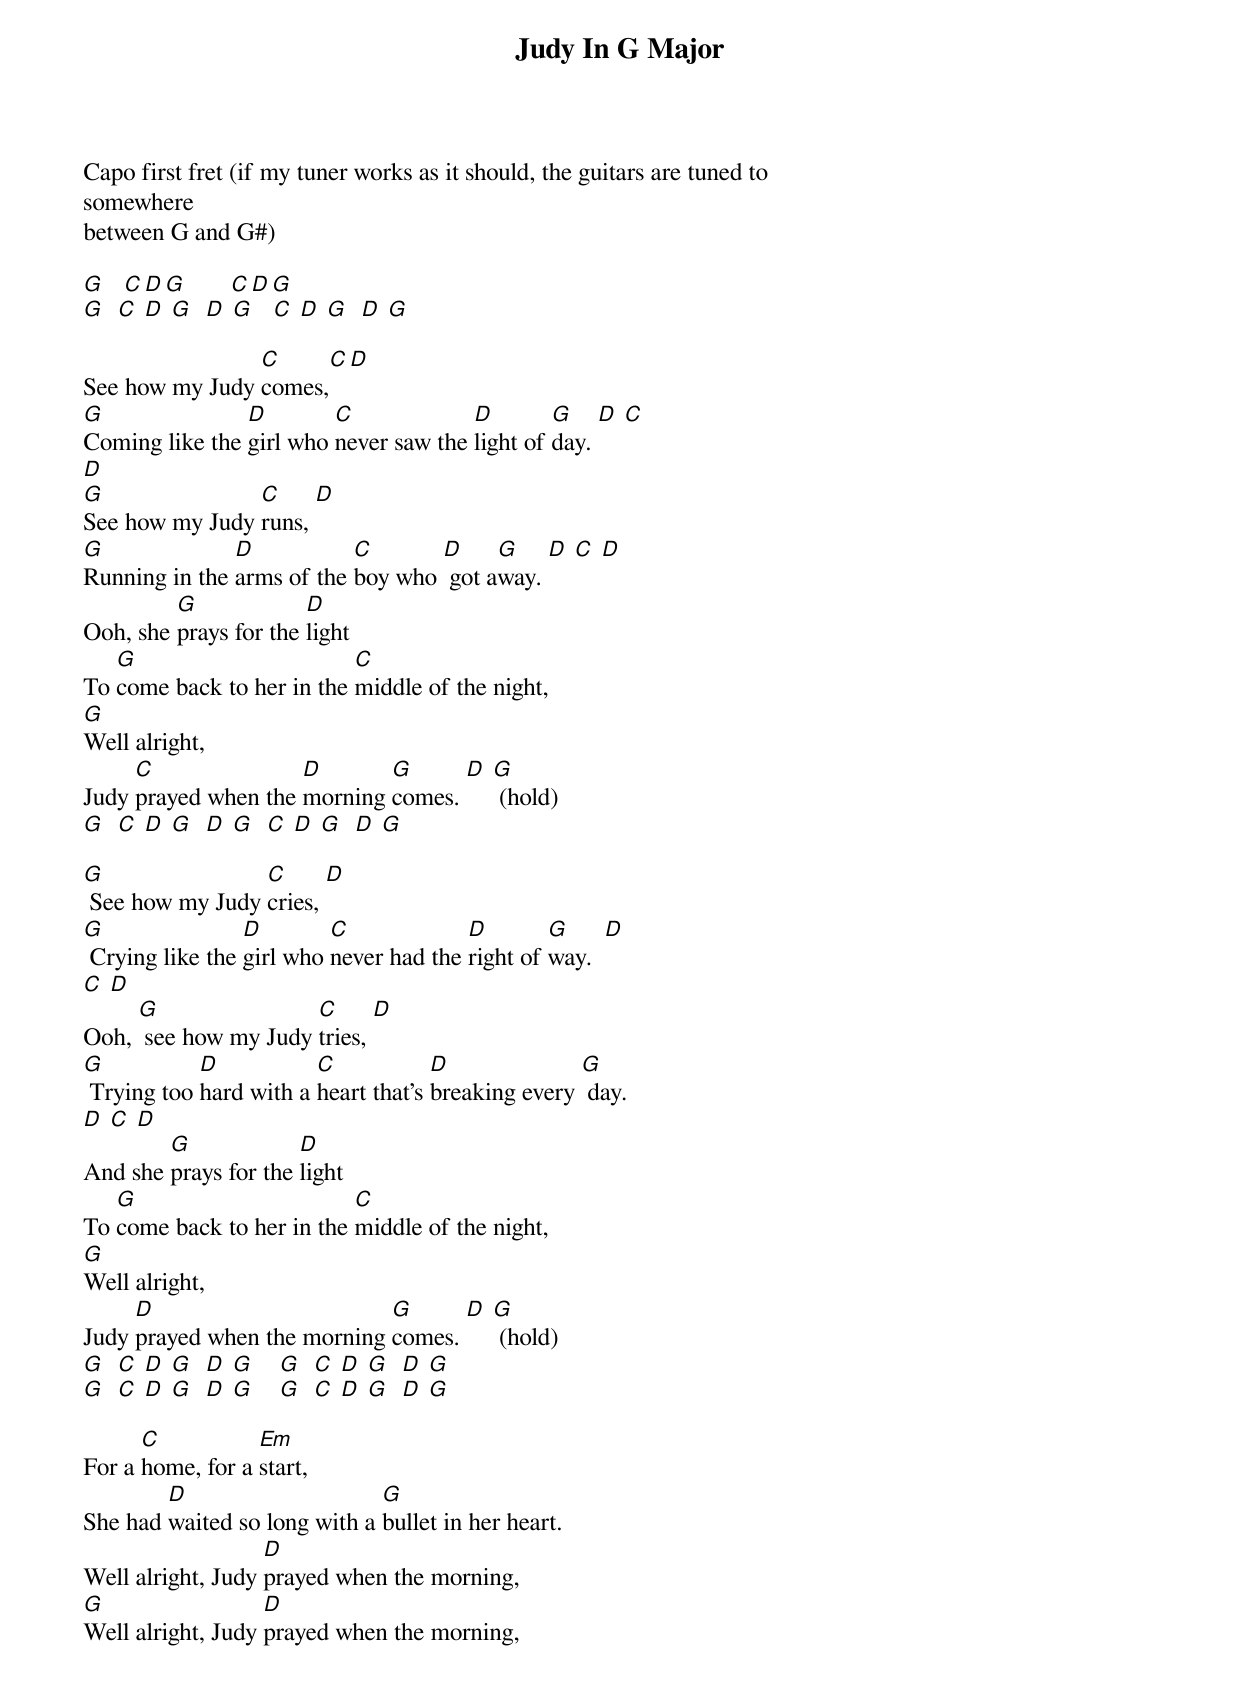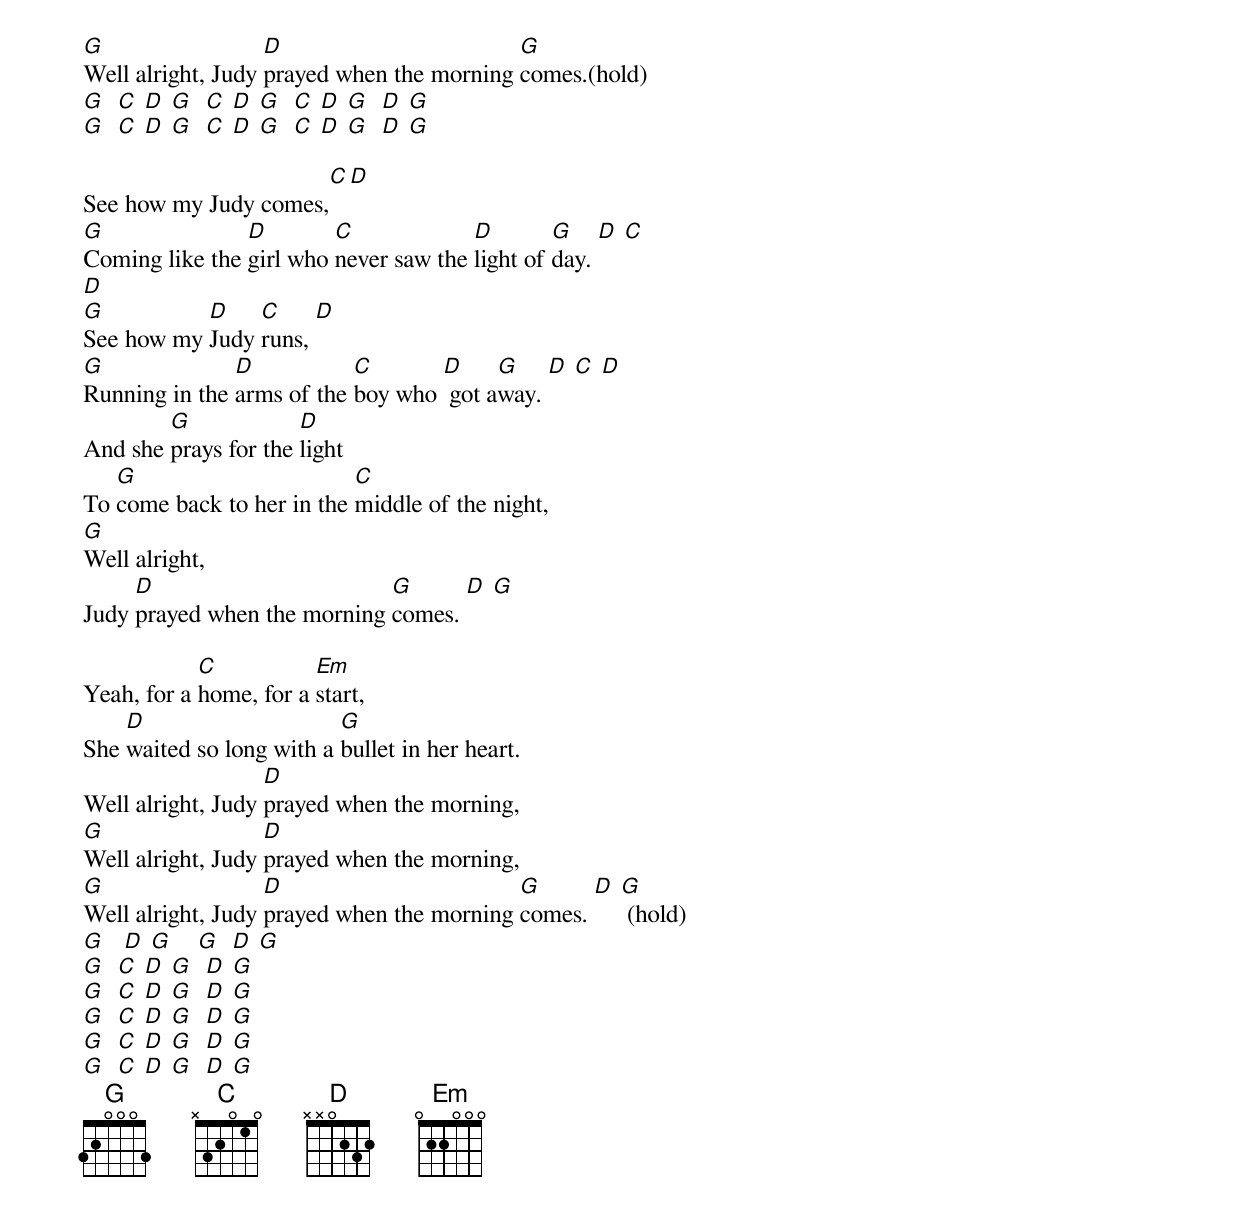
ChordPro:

{title: Judy In G Major}
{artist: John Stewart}
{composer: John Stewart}
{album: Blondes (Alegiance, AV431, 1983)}

Capo first fret (if my tuner works as it should, the guitars are tuned to
somewhere
between G and G#)

[G]   [C][D][G]       [C][D][G]
[G]  [C] [D] [G]  [D] [G]   [C] [D] [G]  [D] [G]

See how my Judy [C]comes,[C][D]
[G]Coming like the [D]girl who [C]never saw the [D]light of [G]day. [D] [C]
[D]
[G]See how my Judy [C]runs, [D]
[G]Running in the [D]arms of the [C]boy who [D] got a[G]way. [D] [C] [D]
Ooh, she [G]prays for the [D]light
To [G]come back to her in the [C]middle of the night,
[G]Well alright,
Judy [C]prayed when the [D]morning [G]comes. [D] [G] (hold)
[G]  [C] [D] [G]  [D] [G]  [C] [D] [G]  [D] [G]

[G] See how my Judy [C]cries, [D]
[G] Crying like the [D]girl who [C]never had the [D]right of [G]way.  [D]
[C] [D]
Ooh, [G] see how my Judy [C]tries, [D]
[G] Trying too [D]hard with a [C]heart that's [D]breaking every [G] day.
[D] [C] [D]
And she [G]prays for the [D]light
To [G]come back to her in the [C]middle of the night,
[G]Well alright,
Judy [D]prayed when the morning [G]comes. [D] [G] (hold)
[G]  [C] [D] [G]  [D] [G]    [G]  [C] [D] [G]  [D] [G]
[G]  [C] [D] [G]  [D] [G]    [G]  [C] [D] [G]  [D] [G]

For a [C]home, for a [Em]start,
She had [D]waited so long with a [G]bullet in her heart.
Well alright, Judy [D]prayed when the morning,
[G]Well alright, Judy [D]prayed when the morning,
[G]Well alright, Judy [D]prayed when the morning [G]comes.(hold)
[G]  [C] [D] [G]  [C] [D] [G]  [C] [D] [G]  [D] [G]
[G]  [C] [D] [G]  [C] [D] [G]  [C] [D] [G]  [D] [G]

See how my Judy comes,[C][D]
[G]Coming like the [D]girl who [C]never saw the [D]light of [G]day. [D] [C]
[D]
[G]See how my [D]Judy [C]runs, [D]
[G]Running in the [D]arms of the [C]boy who [D] got a[G]way. [D] [C] [D]
And she [G]prays for the [D]light
To [G]come back to her in the [C]middle of the night,
[G]Well alright,
Judy [D]prayed when the morning [G]comes. [D] [G]

Yeah, for a [C]home, for a [Em]start,
She [D]waited so long with a [G]bullet in her heart.
Well alright, Judy [D]prayed when the morning,
[G]Well alright, Judy [D]prayed when the morning,
[G]Well alright, Judy [D]prayed when the morning [G]comes. [D] [G] (hold)
[G]   [D] [G]    [G]  [D] [G]
[G]  [C] [D] [G]  [D] [G]
[G]  [C] [D] [G]  [D] [G]
[G]  [C] [D] [G]  [D] [G]
[G]  [C] [D] [G]  [D] [G]
[G]  [C] [D] [G]  [D] [G]
